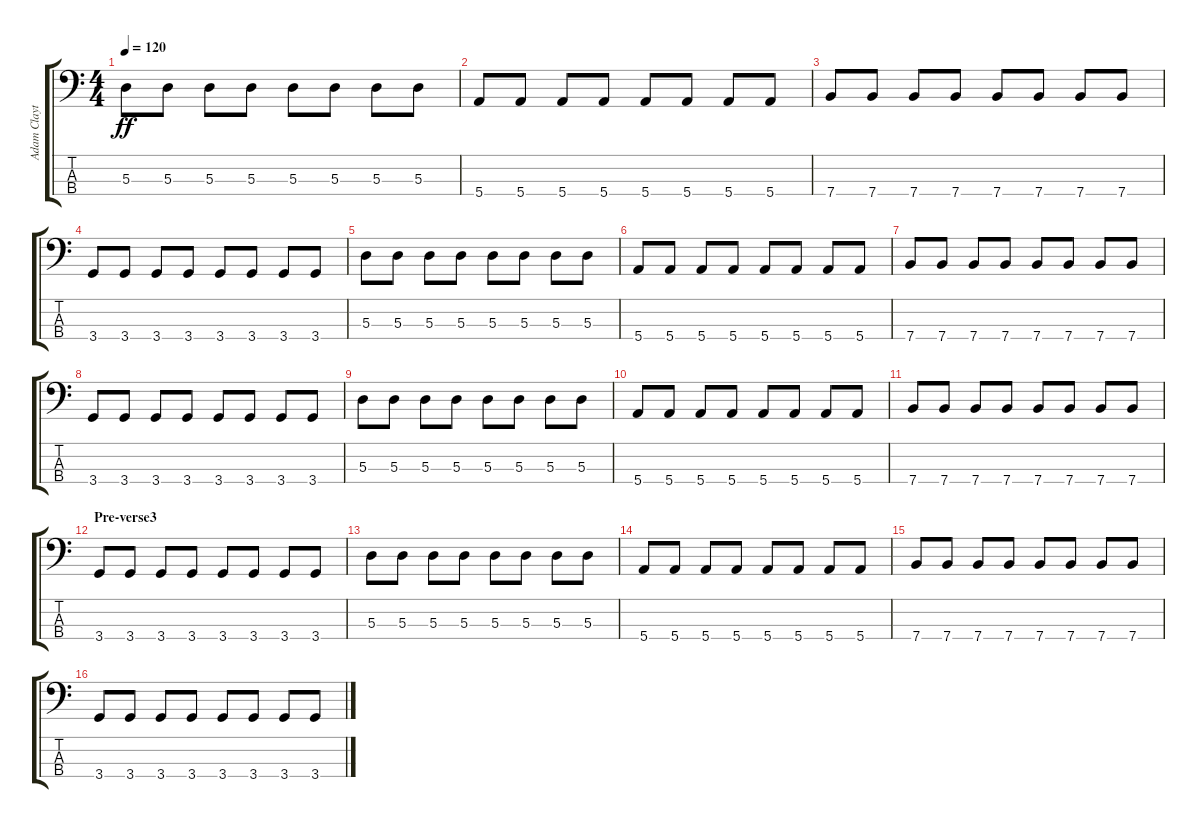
\track ("Adam Clayton" "Adam Clayt") {instrument electricbassfinger}
\staff {score tabs}
\tuning (G2 D2 A1 E1) {hide}
\ts (4 4)
\tempo 120
\clef f4
\ks c
5.3.8{dy ff} 5.3.8 5.3.8 5.3.8 5.3.8 5.3.8 5.3.8 5.3.8 |
5.4.8 5.4.8 5.4.8 5.4.8 5.4.8 5.4.8 5.4.8 5.4.8 |
7.4.8 7.4.8 7.4.8 7.4.8 7.4.8 7.4.8 7.4.8 7.4.8 |
3.4.8 3.4.8 3.4.8 3.4.8 3.4.8 3.4.8 3.4.8 3.4.8 |
5.3.8 5.3.8 5.3.8 5.3.8 5.3.8 5.3.8 5.3.8 5.3.8 |
5.4.8 5.4.8 5.4.8 5.4.8 5.4.8 5.4.8 5.4.8 5.4.8 |
7.4.8 7.4.8 7.4.8 7.4.8 7.4.8 7.4.8 7.4.8 7.4.8 |
3.4.8 3.4.8 3.4.8 3.4.8 3.4.8 3.4.8 3.4.8 3.4.8 |
5.3.8 5.3.8 5.3.8 5.3.8 5.3.8 5.3.8 5.3.8 5.3.8 |
5.4.8 5.4.8 5.4.8 5.4.8 5.4.8 5.4.8 5.4.8 5.4.8 |
7.4.8 7.4.8 7.4.8 7.4.8 7.4.8 7.4.8 7.4.8 7.4.8 |
\section ("" "Pre-verse3")
3.4.8 3.4.8 3.4.8 3.4.8 3.4.8 3.4.8 3.4.8 3.4.8 |
5.3.8 5.3.8 5.3.8 5.3.8 5.3.8 5.3.8 5.3.8 5.3.8 |
5.4.8 5.4.8 5.4.8 5.4.8 5.4.8 5.4.8 5.4.8 5.4.8 |
7.4.8 7.4.8 7.4.8 7.4.8 7.4.8 7.4.8 7.4.8 7.4.8 |
3.4.8 3.4.8 3.4.8 3.4.8 3.4.8 3.4.8 3.4.8 3.4.8
